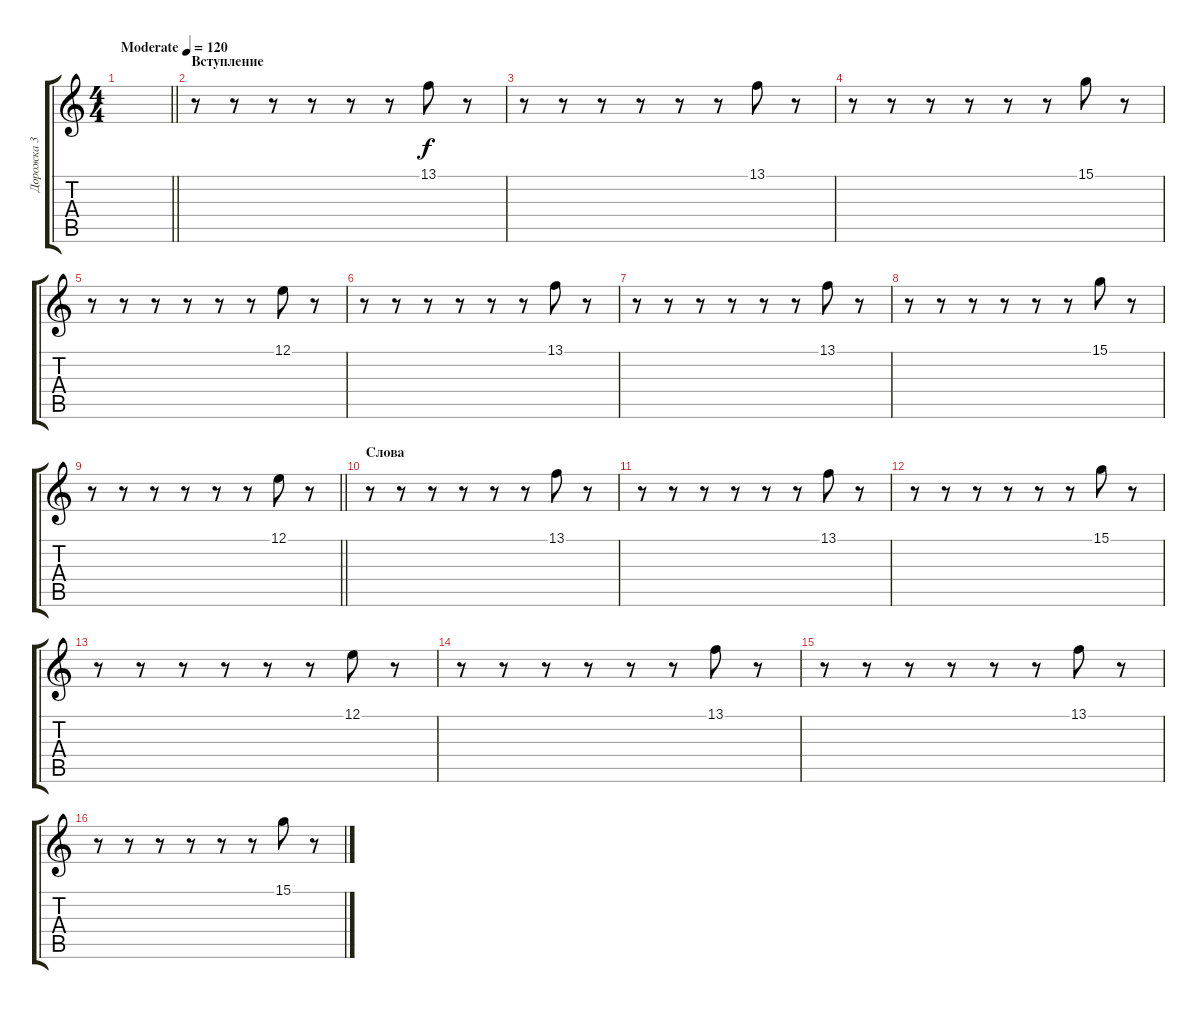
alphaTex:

\track ("Дорожка 3" "Дорожка 3") {instrument fx1rain}
\staff {score tabs}
\tuning (E4 B3 G3 D3 A2 E2) {hide}
\ts (4 4)
\tempo (120 "Moderate")
\clef g2
\barLineRight lightlight
\ks c
|
\section ("" "Вступление")
r.8 r.8 r.8 r.8 r.8 r.8 13.1.8 r.8 |
r.8 r.8 r.8 r.8 r.8 r.8 13.1.8 r.8 |
r.8 r.8 r.8 r.8 r.8 r.8 15.1.8 r.8 |
r.8 r.8 r.8 r.8 r.8 r.8 12.1.8 r.8 |
r.8 r.8 r.8 r.8 r.8 r.8 13.1.8 r.8 |
r.8 r.8 r.8 r.8 r.8 r.8 13.1.8 r.8 |
r.8 r.8 r.8 r.8 r.8 r.8 15.1.8 r.8 |
\barLineRight lightlight
r.8 r.8 r.8 r.8 r.8 r.8 12.1.8 r.8 |
\section ("" "Слова")
r.8 r.8 r.8 r.8 r.8 r.8 13.1.8 r.8 |
r.8 r.8 r.8 r.8 r.8 r.8 13.1.8 r.8 |
r.8 r.8 r.8 r.8 r.8 r.8 15.1.8 r.8 |
r.8 r.8 r.8 r.8 r.8 r.8 12.1.8 r.8 |
r.8 r.8 r.8 r.8 r.8 r.8 13.1.8 r.8 |
r.8 r.8 r.8 r.8 r.8 r.8 13.1.8 r.8 |
r.8 r.8 r.8 r.8 r.8 r.8 15.1.8 r.8
